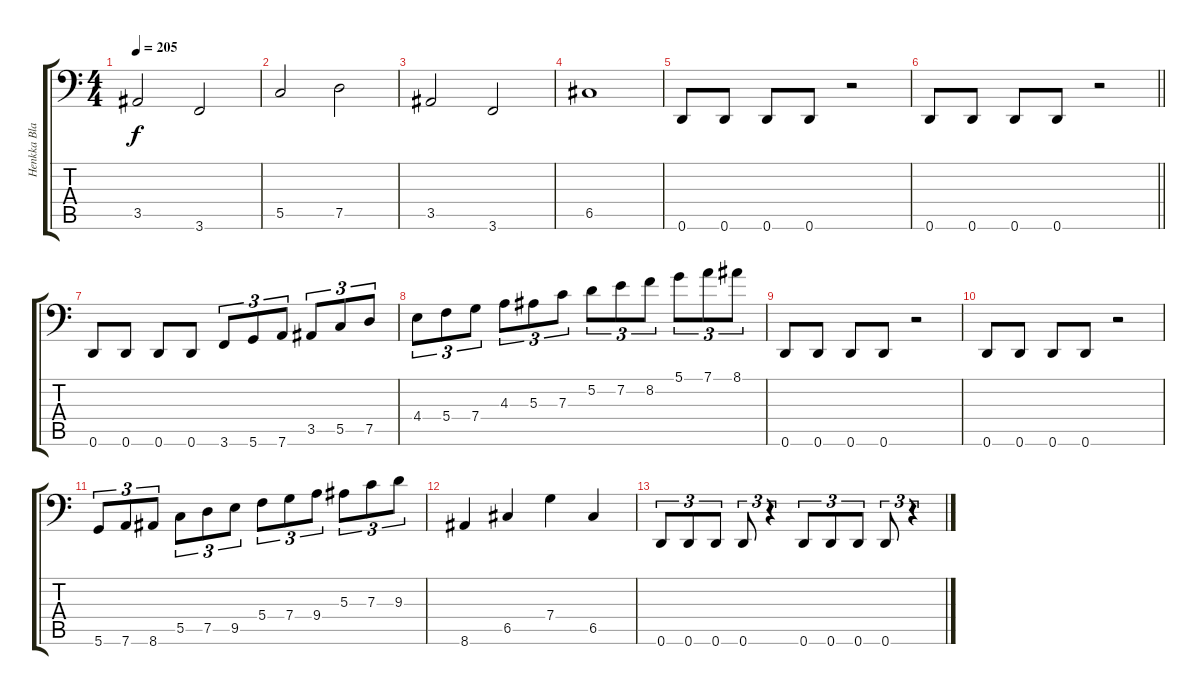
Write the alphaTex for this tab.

\track ("Henkka Blacksmith" "Henkka Bla") {instrument electricbasspick}
\staff {score tabs}
\tuning (D3 A2 F2 C2 G1 D1) {hide}
\ts (4 4)
\tempo 205
\clef f4
\ks c
3.5.2{dy f} 3.6.2 |
5.5.2 7.5.2 |
3.5.2 3.6.2 |
6.5.1 |
0.6.8 0.6.8 0.6.8 0.6.8 r.2 |
\barLineRight lightlight
0.6.8 0.6.8 0.6.8 0.6.8 r.2 |
0.6.8 0.6.8 0.6.8 0.6.8 3.6.8{tu (3 2)} 5.6.8{tu (3 2)} 7.6.8{tu (3 2)} 3.5.8{tu (3 2)} 5.5.8{tu (3 2)} 7.5.8{tu (3 2)} |
4.4.8{tu (3 2)} 5.4.8{tu (3 2)} 7.4.8{tu (3 2)} 4.3.8{tu (3 2)} 5.3.8{tu (3 2)} 7.3.8{tu (3 2)} 5.2.8{tu (3 2)} 7.2.8{tu (3 2)} 8.2.8{tu (3 2)} 5.1.8{tu (3 2)} 7.1.8{tu (3 2)} 8.1.8{tu (3 2)} |
0.6.8 0.6.8 0.6.8 0.6.8 r.2 |
0.6.8 0.6.8 0.6.8 0.6.8 r.2 |
5.6.8{tu (3 2)} 7.6.8{tu (3 2)} 8.6.8{tu (3 2)} 5.5.8{tu (3 2)} 7.5.8{tu (3 2)} 9.5.8{tu (3 2)} 5.4.8{tu (3 2)} 7.4.8{tu (3 2)} 9.4.8{tu (3 2)} 5.3.8{tu (3 2)} 7.3.8{tu (3 2)} 9.3.8{tu (3 2)} |
8.6.4 6.5.4 7.4.4 6.5.4 |
0.6.8{tu (3 2)} 0.6.8{tu (3 2)} 0.6.8{tu (3 2)} 0.6.8{tu (3 2)} r.4{tu (3 2)} 0.6.8{tu (3 2)} 0.6.8{tu (3 2)} 0.6.8{tu (3 2)} 0.6.8{tu (3 2)} r.4{tu (3 2)}
